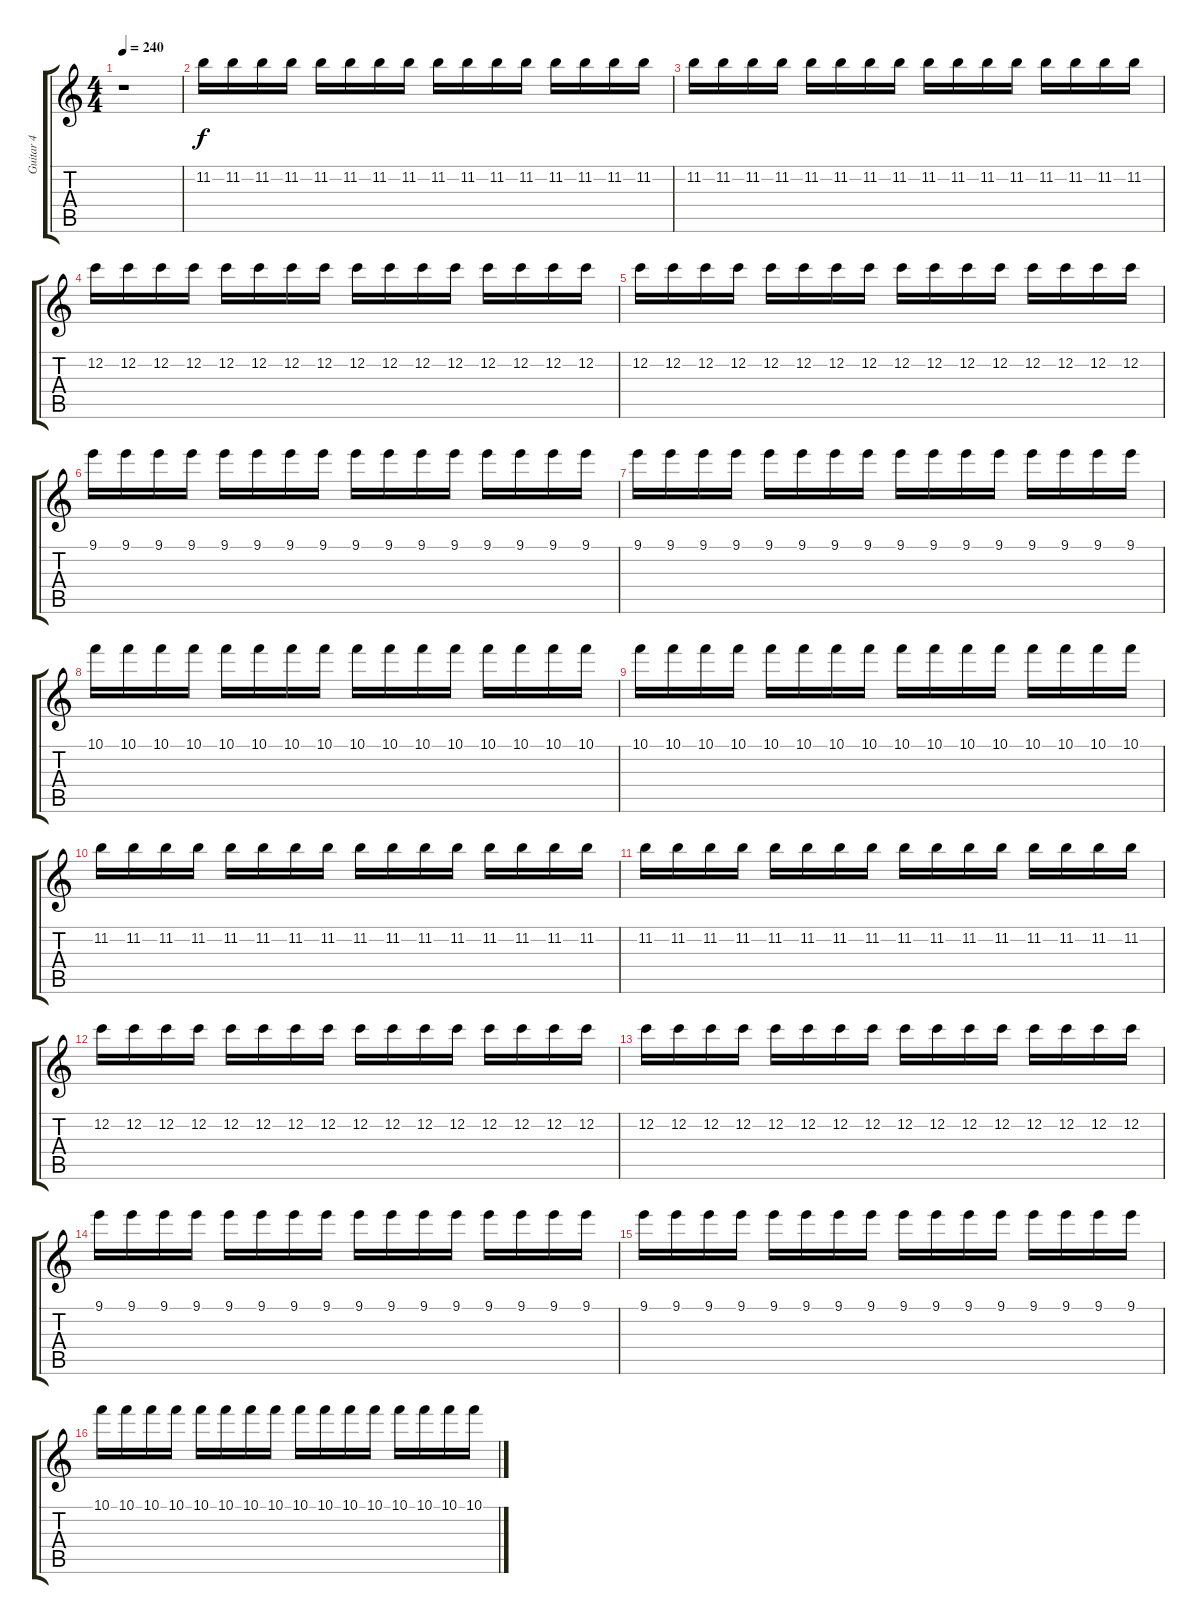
\track ("Guitar 4" "Guitar 4") {instrument distortionguitar}
\staff {score tabs}
\tuning (G4 C4 G3 C3 G2 C2) {hide}
\ts (4 4)
\tempo 240
\clef g2
\ks c
r.1{dy f} |
11.2.16 11.2.16 11.2.16 11.2.16 11.2.16 11.2.16 11.2.16 11.2.16 11.2.16 11.2.16 11.2.16 11.2.16 11.2.16 11.2.16 11.2.16 11.2.16 |
11.2.16 11.2.16 11.2.16 11.2.16 11.2.16 11.2.16 11.2.16 11.2.16 11.2.16 11.2.16 11.2.16 11.2.16 11.2.16 11.2.16 11.2.16 11.2.16 |
12.2.16 12.2.16 12.2.16 12.2.16 12.2.16 12.2.16 12.2.16 12.2.16 12.2.16 12.2.16 12.2.16 12.2.16 12.2.16 12.2.16 12.2.16 12.2.16 |
12.2.16 12.2.16 12.2.16 12.2.16 12.2.16 12.2.16 12.2.16 12.2.16 12.2.16 12.2.16 12.2.16 12.2.16 12.2.16 12.2.16 12.2.16 12.2.16 |
9.1.16 9.1.16 9.1.16 9.1.16 9.1.16 9.1.16 9.1.16 9.1.16 9.1.16 9.1.16 9.1.16 9.1.16 9.1.16 9.1.16 9.1.16 9.1.16 |
9.1.16 9.1.16 9.1.16 9.1.16 9.1.16 9.1.16 9.1.16 9.1.16 9.1.16 9.1.16 9.1.16 9.1.16 9.1.16 9.1.16 9.1.16 9.1.16 |
10.1.16 10.1.16 10.1.16 10.1.16 10.1.16 10.1.16 10.1.16 10.1.16 10.1.16 10.1.16 10.1.16 10.1.16 10.1.16 10.1.16 10.1.16 10.1.16 |
10.1.16 10.1.16 10.1.16 10.1.16 10.1.16 10.1.16 10.1.16 10.1.16 10.1.16 10.1.16 10.1.16 10.1.16 10.1.16 10.1.16 10.1.16 10.1.16 |
11.2.16 11.2.16 11.2.16 11.2.16 11.2.16 11.2.16 11.2.16 11.2.16 11.2.16 11.2.16 11.2.16 11.2.16 11.2.16 11.2.16 11.2.16 11.2.16 |
11.2.16 11.2.16 11.2.16 11.2.16 11.2.16 11.2.16 11.2.16 11.2.16 11.2.16 11.2.16 11.2.16 11.2.16 11.2.16 11.2.16 11.2.16 11.2.16 |
12.2.16 12.2.16 12.2.16 12.2.16 12.2.16 12.2.16 12.2.16 12.2.16 12.2.16 12.2.16 12.2.16 12.2.16 12.2.16 12.2.16 12.2.16 12.2.16 |
12.2.16 12.2.16 12.2.16 12.2.16 12.2.16 12.2.16 12.2.16 12.2.16 12.2.16 12.2.16 12.2.16 12.2.16 12.2.16 12.2.16 12.2.16 12.2.16 |
9.1.16 9.1.16 9.1.16 9.1.16 9.1.16 9.1.16 9.1.16 9.1.16 9.1.16 9.1.16 9.1.16 9.1.16 9.1.16 9.1.16 9.1.16 9.1.16 |
9.1.16 9.1.16 9.1.16 9.1.16 9.1.16 9.1.16 9.1.16 9.1.16 9.1.16 9.1.16 9.1.16 9.1.16 9.1.16 9.1.16 9.1.16 9.1.16 |
10.1.16 10.1.16 10.1.16 10.1.16 10.1.16 10.1.16 10.1.16 10.1.16 10.1.16 10.1.16 10.1.16 10.1.16 10.1.16 10.1.16 10.1.16 10.1.16
